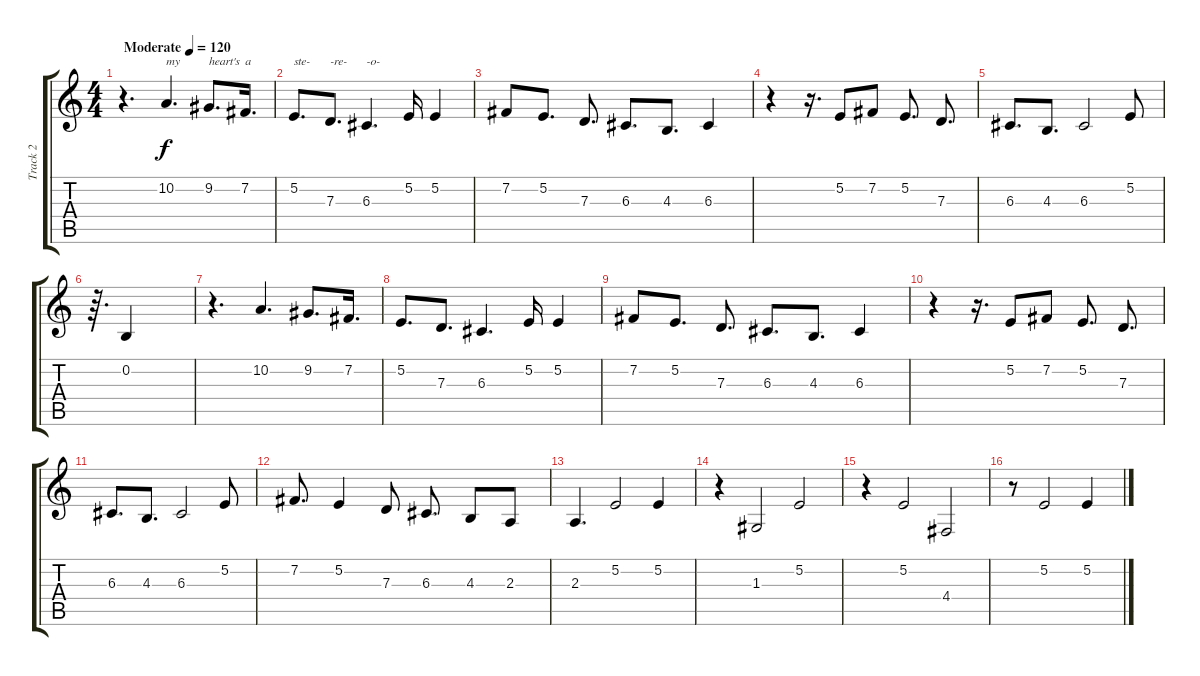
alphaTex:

\track ("Track 2" "Track 2") {instrument brightacousticpiano}
\staff {score tabs}
\tuning (E4 B3 G3 D3 A2 E2) {hide}
\ts (4 4)
\tempo (120 "Moderate")
\clef g2
\ks c
r.4{d dy f instrument brightacousticpiano} 10.2.4{d txt "my"} 9.2.8{d txt "heart's"} 7.2.16{d txt "a"} |
5.2.8{d txt "ste-"} 7.3.8{d txt "-re-"} 6.3.4{d txt "-o-"} 5.2.16 5.2.4 |
7.2.8 5.2.8{d} 7.3.8{d} 6.3.8{d} 4.3.8{d} 6.3.4 |
r.4 r.16{d} 5.2.8 7.2.8 5.2.8{d} 7.3.8{d} |
6.3.8{d} 4.3.8{d} 6.3.2 5.2.8 |
r.64{d} 0.2.4 |
r.4{d} 10.2.4{d} 9.2.8{d} 7.2.16{d} |
5.2.8{d} 7.3.8{d} 6.3.4{d} 5.2.16 5.2.4 |
7.2.8 5.2.8{d} 7.3.8{d} 6.3.8{d} 4.3.8{d} 6.3.4 |
r.4 r.16{d} 5.2.8 7.2.8 5.2.8{d} 7.3.8{d} |
6.3.8{d} 4.3.8{d} 6.3.2 5.2.8 |
7.2.8{d} 5.2.4 7.3.8 6.3.8{d} 4.3.8 2.3.8 |
2.3.4{d} 5.2.2 5.2.4 |
r.4 1.3.2 5.2.2 |
r.4 5.2.2 4.4.2 |
r.8 5.2.2 5.2.4
